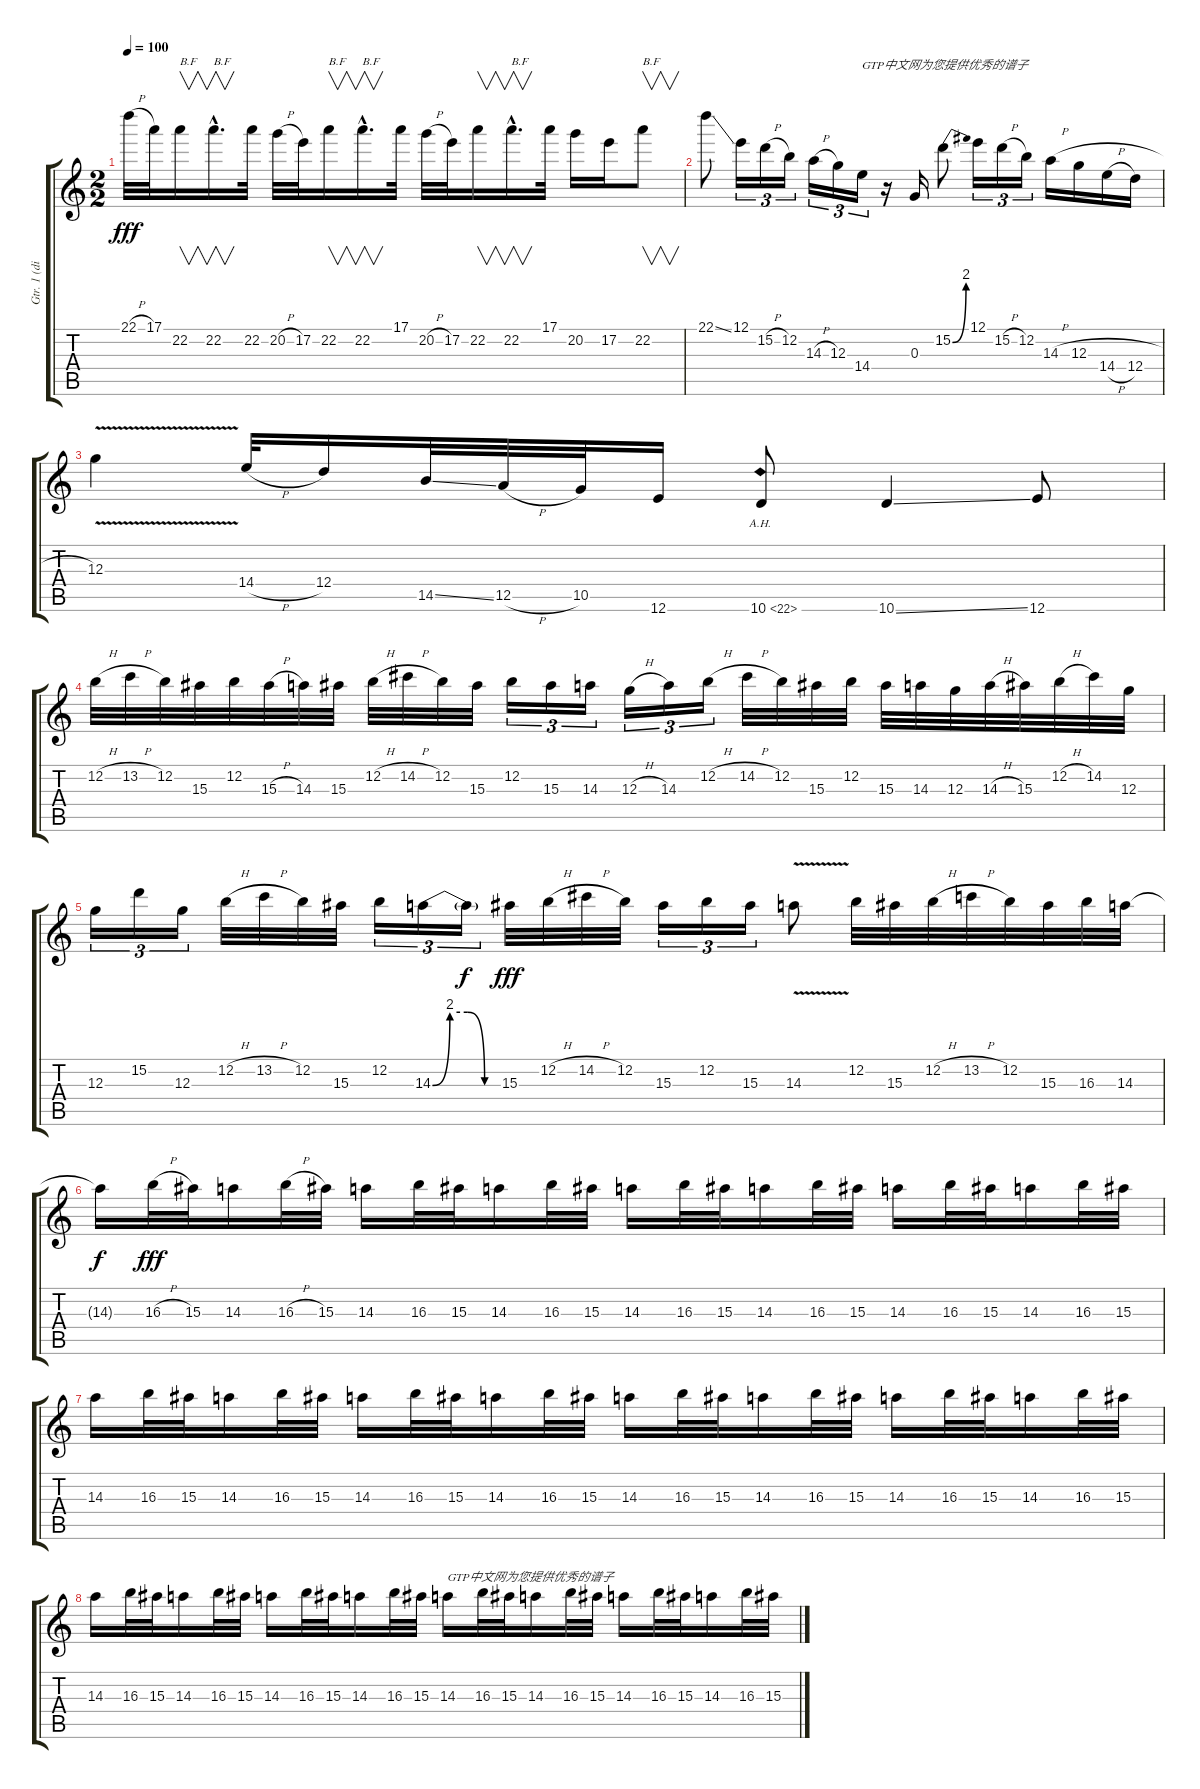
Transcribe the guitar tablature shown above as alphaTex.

\track ("Gtr. 1 (disto.)" "Gtr. 1 (di") {instrument distortionguitar}
\staff {score tabs}
\tuning (E4 B3 G3 D3 A2 E2) {hide}
\ts (2 2)
\tempo 100
\clef g2
\ks c
22.1{h}.32{dy fff} 17.1.32 22.2.16{v txt "B.F"} 22.2{hac}.16{v d txt "B.F"} 22.2.32 20.2{h}.32 17.2.32 22.2.16{v txt "B.F"} 22.2{hac}.16{v d txt "B.F"} 17.1.32 20.2{h}.32 17.2.32 22.2.16{v} 22.2{hac}.16{v d txt "B.F"} 17.1.32 20.2.16 17.2.16 22.2.8{v txt "B.F"} |
22.1{ss}.8 12.1.16{tu (3 2)} 15.2{h}.16{tu (3 2)} 12.2.16{tu (3 2)} 14.3{h}.16{tu (3 2)} 12.3.16{tu (3 2)} 14.4.16{tu (3 2) txt "GTP中文网为您提供优秀的谱子"} r.16 0.3.16 15.2{be (bend 0 0 60 8)}.8 12.1.16{tu (3 2)} 15.2{h}.16{tu (3 2)} 12.2.16{tu (3 2)} 14.3{h}.16 12.3{h}.16 14.4{h}.16 12.4.16 |
12.3{v}.4 14.4{h}.32 12.4.16 14.5{ss}.32 12.5{h}.32 10.5.32 12.6.16 10.6{ah 12}.8 10.6{ss}.4 12.6.8 |
12.2{h}.32 13.2{h}.32 12.2.32 15.3.32 12.2.32 15.3{h}.32 14.3.32 15.3.32 12.2{h}.32 14.2{h}.32 12.2.32 15.3.32 12.2.16{tu (3 2)} 15.3.16{tu (3 2)} 14.3.16{tu (3 2)} 12.3{h}.16{tu (3 2)} 14.3.16{tu (3 2)} 12.2{h}.16{tu (3 2)} 14.2{h}.32 12.2.32 15.3.32 12.2.32 15.3.32 14.3.32 12.3.32 14.3{h}.32 15.3.32 12.2{h}.32 14.2.32 12.3.32 |
12.3.16{tu (3 2)} 15.2.16{tu (3 2)} 12.3.16{tu (3 2)} 12.2{h}.32 13.2{h}.32 12.2.32 15.3.32 12.2.16{tu (3 2)} 14.3{be (custom 0 0 15 8 30 8 45 0 60 0)}.16{tu (3 2)} 14.3{t}.16{tu (3 2) dy f} 15.3.32{dy fff} 12.2{h}.32 14.2{h}.32 12.2.32 15.3.16{tu (3 2)} 12.2.16{tu (3 2)} 15.3.16{tu (3 2)} 14.3{v}.8 12.2.32 15.3.32 12.2{h}.32 13.2{h}.32 12.2.32 15.3.32 16.3.32 14.3.32 |
14.3{t}.16{dy f} 16.3{h}.32{dy fff} 15.3.32 14.3.16 16.3{h}.32 15.3.32 14.3.16 16.3.32 15.3.32 14.3.16 16.3.32 15.3.32 14.3.16 16.3.32 15.3.32 14.3.16 16.3.32 15.3.32 14.3.16 16.3.32 15.3.32 14.3.16 16.3.32 15.3.32 |
14.3.16 16.3.32 15.3.32 14.3.16 16.3.32 15.3.32 14.3.16 16.3.32 15.3.32 14.3.16 16.3.32 15.3.32 14.3.16 16.3.32 15.3.32 14.3.16 16.3.32 15.3.32 14.3.16 16.3.32 15.3.32 14.3.16 16.3.32 15.3.32 |
14.3.16 16.3.32 15.3.32 14.3.16 16.3.32 15.3.32 14.3.16 16.3.32 15.3.32 14.3.16 16.3.32 15.3.32 14.3.16{txt "GTP中文网为您提供优秀的谱子"} 16.3.32 15.3.32 14.3.16 16.3.32 15.3.32 14.3.16 16.3.32 15.3.32 14.3.16 16.3.32 15.3.32
